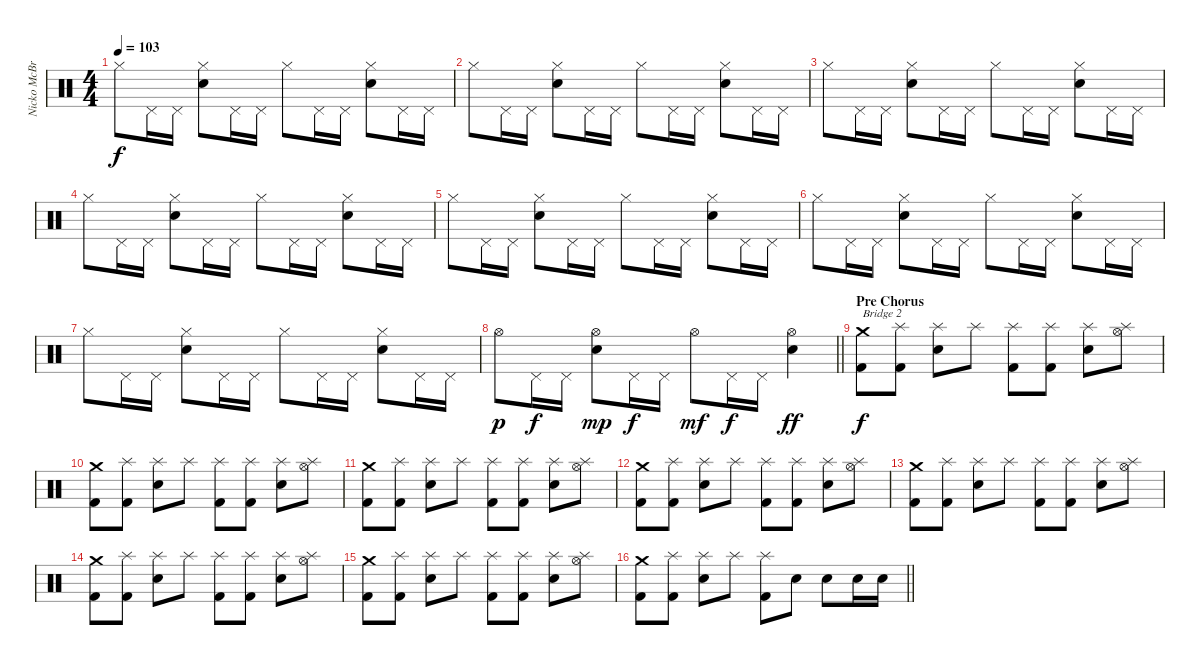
\track ("Nicko McBrain" "Nicko McBr") {instrument percussion}
\staff {score}
\articulation defaults
\ts (4 4)
\tempo 103
\clef neutral
\ks c "Hi-Hat (closed)".8{dy f} "Pedal Hi-Hat (hit)".16 "Pedal Hi-Hat (hit)".16
("Hi-Hat (closed)" "Snare (hit) 2").8 "Pedal Hi-Hat (hit)".16 "Pedal Hi-Hat (hit)".16 "Hi-Hat (closed)".8 "Pedal Hi-Hat (hit)".16 "Pedal Hi-Hat (hit)".16 ("Hi-Hat (closed)" "Snare (hit) 2").8 "Pedal Hi-Hat (hit)".16 "Pedal Hi-Hat (hit)".16 |
"Hi-Hat (closed)".8 "Pedal Hi-Hat (hit)".16 "Pedal Hi-Hat (hit)".16 ("Hi-Hat (closed)" "Snare (hit) 2").8 "Pedal Hi-Hat (hit)".16 "Pedal Hi-Hat (hit)".16 "Hi-Hat (closed)".8 "Pedal Hi-Hat (hit)".16 "Pedal Hi-Hat (hit)".16 ("Hi-Hat (closed)" "Snare (hit) 2").8 "Pedal Hi-Hat (hit)".16 "Pedal Hi-Hat (hit)".16 |
"Hi-Hat (closed)".8 "Pedal Hi-Hat (hit)".16 "Pedal Hi-Hat (hit)".16 ("Hi-Hat (closed)" "Snare (hit) 2").8 "Pedal Hi-Hat (hit)".16 "Pedal Hi-Hat (hit)".16 "Hi-Hat (closed)".8 "Pedal Hi-Hat (hit)".16 "Pedal Hi-Hat (hit)".16 ("Hi-Hat (closed)" "Snare (hit) 2").8 "Pedal Hi-Hat (hit)".16 "Pedal Hi-Hat (hit)".16 |
"Hi-Hat (closed)".8 "Pedal Hi-Hat (hit)".16 "Pedal Hi-Hat (hit)".16 ("Hi-Hat (closed)" "Snare (hit) 2").8 "Pedal Hi-Hat (hit)".16 "Pedal Hi-Hat (hit)".16 "Hi-Hat (closed)".8 "Pedal Hi-Hat (hit)".16 "Pedal Hi-Hat (hit)".16 ("Hi-Hat (closed)" "Snare (hit) 2").8 "Pedal Hi-Hat (hit)".16 "Pedal Hi-Hat (hit)".16 |
"Hi-Hat (closed)".8 "Pedal Hi-Hat (hit)".16 "Pedal Hi-Hat (hit)".16 ("Hi-Hat (closed)" "Snare (hit) 2").8 "Pedal Hi-Hat (hit)".16 "Pedal Hi-Hat (hit)".16 "Hi-Hat (closed)".8 "Pedal Hi-Hat (hit)".16 "Pedal Hi-Hat (hit)".16 ("Hi-Hat (closed)" "Snare (hit) 2").8 "Pedal Hi-Hat (hit)".16 "Pedal Hi-Hat (hit)".16 |
"Hi-Hat (closed)".8 "Pedal Hi-Hat (hit)".16 "Pedal Hi-Hat (hit)".16 ("Hi-Hat (closed)" "Snare (hit) 2").8 "Pedal Hi-Hat (hit)".16 "Pedal Hi-Hat (hit)".16 "Hi-Hat (closed)".8 "Pedal Hi-Hat (hit)".16 "Pedal Hi-Hat (hit)".16 ("Hi-Hat (closed)" "Snare (hit) 2").8 "Pedal Hi-Hat (hit)".16 "Pedal Hi-Hat (hit)".16 |
"Hi-Hat (closed)".8 "Pedal Hi-Hat (hit)".16 "Pedal Hi-Hat (hit)".16 ("Hi-Hat (closed)" "Snare (hit) 2").8 "Pedal Hi-Hat (hit)".16 "Pedal Hi-Hat (hit)".16 "Hi-Hat (closed)".8 "Pedal Hi-Hat (hit)".16 "Pedal Hi-Hat (hit)".16 ("Hi-Hat (closed)" "Snare (hit) 2").8 "Pedal Hi-Hat (hit)".16 "Pedal Hi-Hat (hit)".16 |
\barLineRight lightlight "Hi-Hat (open)".8{dy p} "Pedal Hi-Hat (hit)".16{dy f} "Pedal Hi-Hat (hit)".16
("Hi-Hat (open)" "Snare (hit) 2").8{dy mp} "Pedal Hi-Hat (hit)".16{dy f} "Pedal Hi-Hat (hit)".16 "Hi-Hat (open)".8{dy mf} "Pedal Hi-Hat (hit)".16{dy f} "Pedal Hi-Hat (hit)".16 ("Hi-Hat (open)" "Snare (hit) 2").4{dy ff} |
\section ("" "Pre Chorus")
("Crash medium (hit)" "Kick (hit) 2").8{txt "Bridge 2" dy f} ("Splash (hit)" "Kick (hit) 2").8 ("Splash (hit)" "Snare (hit) 2").8 "Splash (hit)".8 ("Splash (hit)" "Kick (hit) 2").8 ("Splash (hit)" "Kick (hit) 2").8 ("Splash (hit)" "Snare (hit) 2").8 ("Splash (hit)" "Hi-Hat (open)").8 |
("Crash medium (hit)" "Kick (hit) 2").8 ("Splash (hit)" "Kick (hit) 2").8 ("Splash (hit)" "Snare (hit) 2").8 "Splash (hit)".8 ("Splash (hit)" "Kick (hit) 2").8 ("Splash (hit)" "Kick (hit) 2").8 ("Splash (hit)" "Snare (hit) 2").8 ("Splash (hit)" "Hi-Hat (open)").8 |
("Crash medium (hit)" "Kick (hit) 2").8 ("Splash (hit)" "Kick (hit) 2").8 ("Splash (hit)" "Snare (hit) 2").8 "Splash (hit)".8 ("Splash (hit)" "Kick (hit) 2").8 ("Splash (hit)" "Kick (hit) 2").8 ("Splash (hit)" "Snare (hit) 2").8 ("Splash (hit)" "Hi-Hat (open)").8 |
("Crash medium (hit)" "Kick (hit) 2").8 ("Splash (hit)" "Kick (hit) 2").8 ("Splash (hit)" "Snare (hit) 2").8 "Splash (hit)".8 ("Splash (hit)" "Kick (hit) 2").8 ("Splash (hit)" "Kick (hit) 2").8 ("Splash (hit)" "Snare (hit) 2").8 ("Splash (hit)" "Hi-Hat (open)").8 |
("Crash medium (hit)" "Kick (hit) 2").8 ("Splash (hit)" "Kick (hit) 2").8 ("Splash (hit)" "Snare (hit) 2").8 "Splash (hit)".8 ("Splash (hit)" "Kick (hit) 2").8 ("Splash (hit)" "Kick (hit) 2").8 ("Splash (hit)" "Snare (hit) 2").8 ("Splash (hit)" "Hi-Hat (open)").8 |
("Crash medium (hit)" "Kick (hit) 2").8 ("Splash (hit)" "Kick (hit) 2").8 ("Splash (hit)" "Snare (hit) 2").8 "Splash (hit)".8 ("Splash (hit)" "Kick (hit) 2").8 ("Splash (hit)" "Kick (hit) 2").8 ("Splash (hit)" "Snare (hit) 2").8 ("Splash (hit)" "Hi-Hat (open)").8 |
("Crash medium (hit)" "Kick (hit) 2").8 ("Splash (hit)" "Kick (hit) 2").8 ("Splash (hit)" "Snare (hit) 2").8 "Splash (hit)".8 ("Splash (hit)" "Kick (hit) 2").8 ("Splash (hit)" "Kick (hit) 2").8 ("Splash (hit)" "Snare (hit) 2").8 ("Splash (hit)" "Hi-Hat (open)").8 |
\barLineRight lightlight
("Crash medium (hit)" "Kick (hit) 2").8 ("Splash (hit)" "Kick (hit) 2").8 ("Splash (hit)" "Snare (hit) 2").8 "Splash (hit)".8 ("Splash (hit)" "Kick (hit) 2").8 "Snare (hit) 2".8 "Snare (hit) 2".8 "Snare (hit) 2".16 "Snare (hit) 2".16
